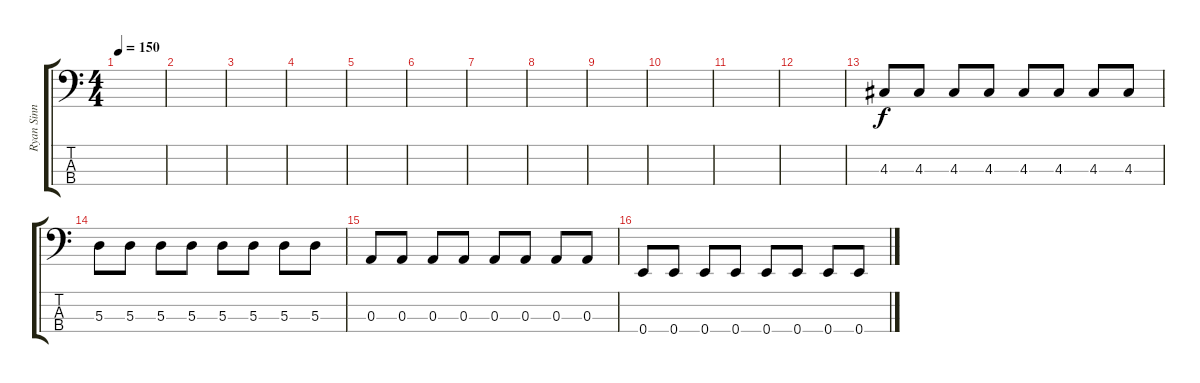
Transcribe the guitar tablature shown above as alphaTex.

\track ("Ryan Sinn Bass" "Ryan Sinn ") {instrument electricbassfinger}
\staff {score tabs}
\tuning (G2 D2 A1 E1) {hide}
\ts (4 4)
\tempo 150
\clef f4
\ks c
|
|
|
|
|
|
|
|
|
|
|
|
4.3.8 4.3.8 4.3.8 4.3.8 4.3.8 4.3.8 4.3.8 4.3.8 |
5.3.8 5.3.8 5.3.8 5.3.8 5.3.8 5.3.8 5.3.8 5.3.8 |
0.3.8 0.3.8 0.3.8 0.3.8 0.3.8 0.3.8 0.3.8 0.3.8 |
0.4.8 0.4.8 0.4.8 0.4.8 0.4.8 0.4.8 0.4.8 0.4.8
